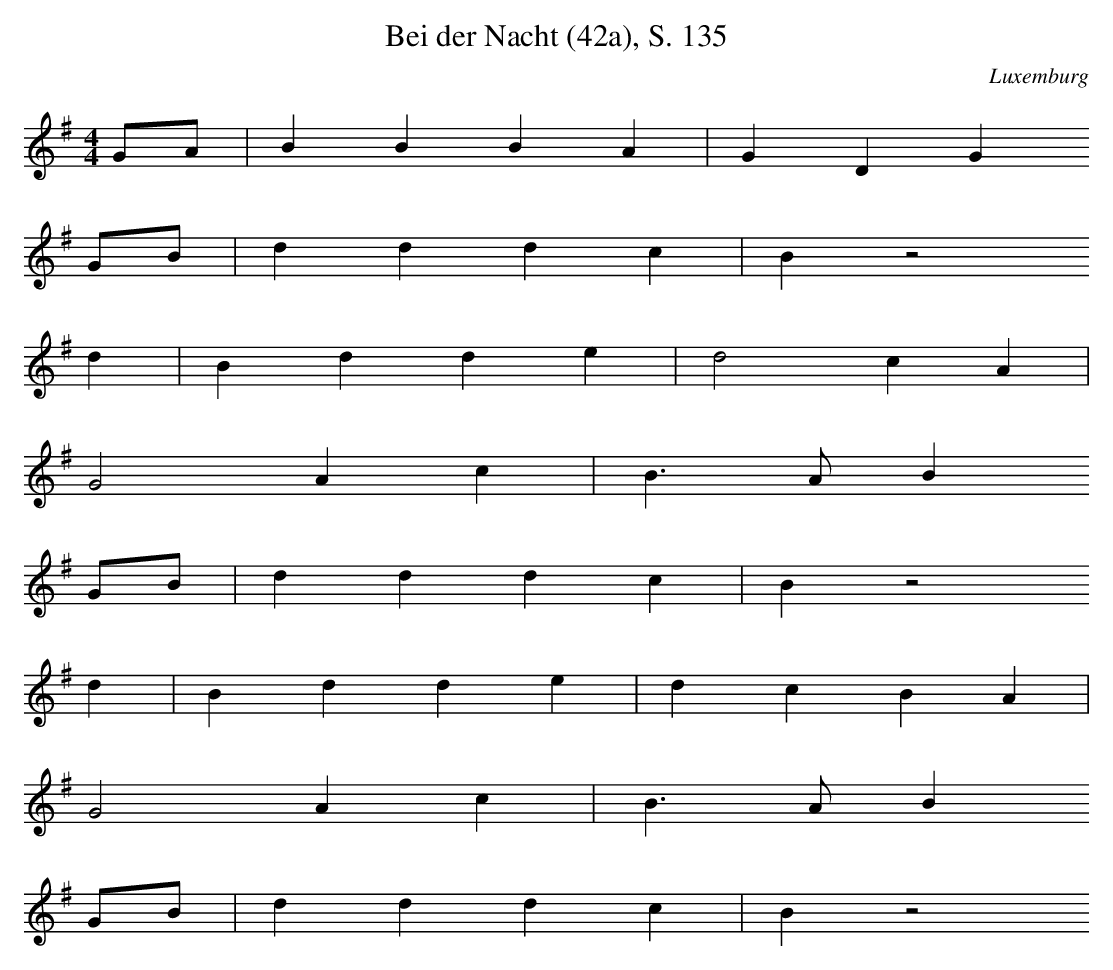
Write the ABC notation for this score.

X:1
T: Bei der Nacht (42a), S. 135
O: Luxemburg
M: 4/4
L: 1/8
K: G
GA | B2B2B2A2 | G2D2G2
GB | d2d2d2c2 | B2z4
d2 | B2d2d2e2 | d4c2A2 |
G4A2c2 | B3AB2
GB | d2d2d2c2 | B2z4
d2 | B2d2d2e2 | d2c2B2A2 |
G4A2c2 | B3AB2
GB | d2d2d2c2 | B2z4
